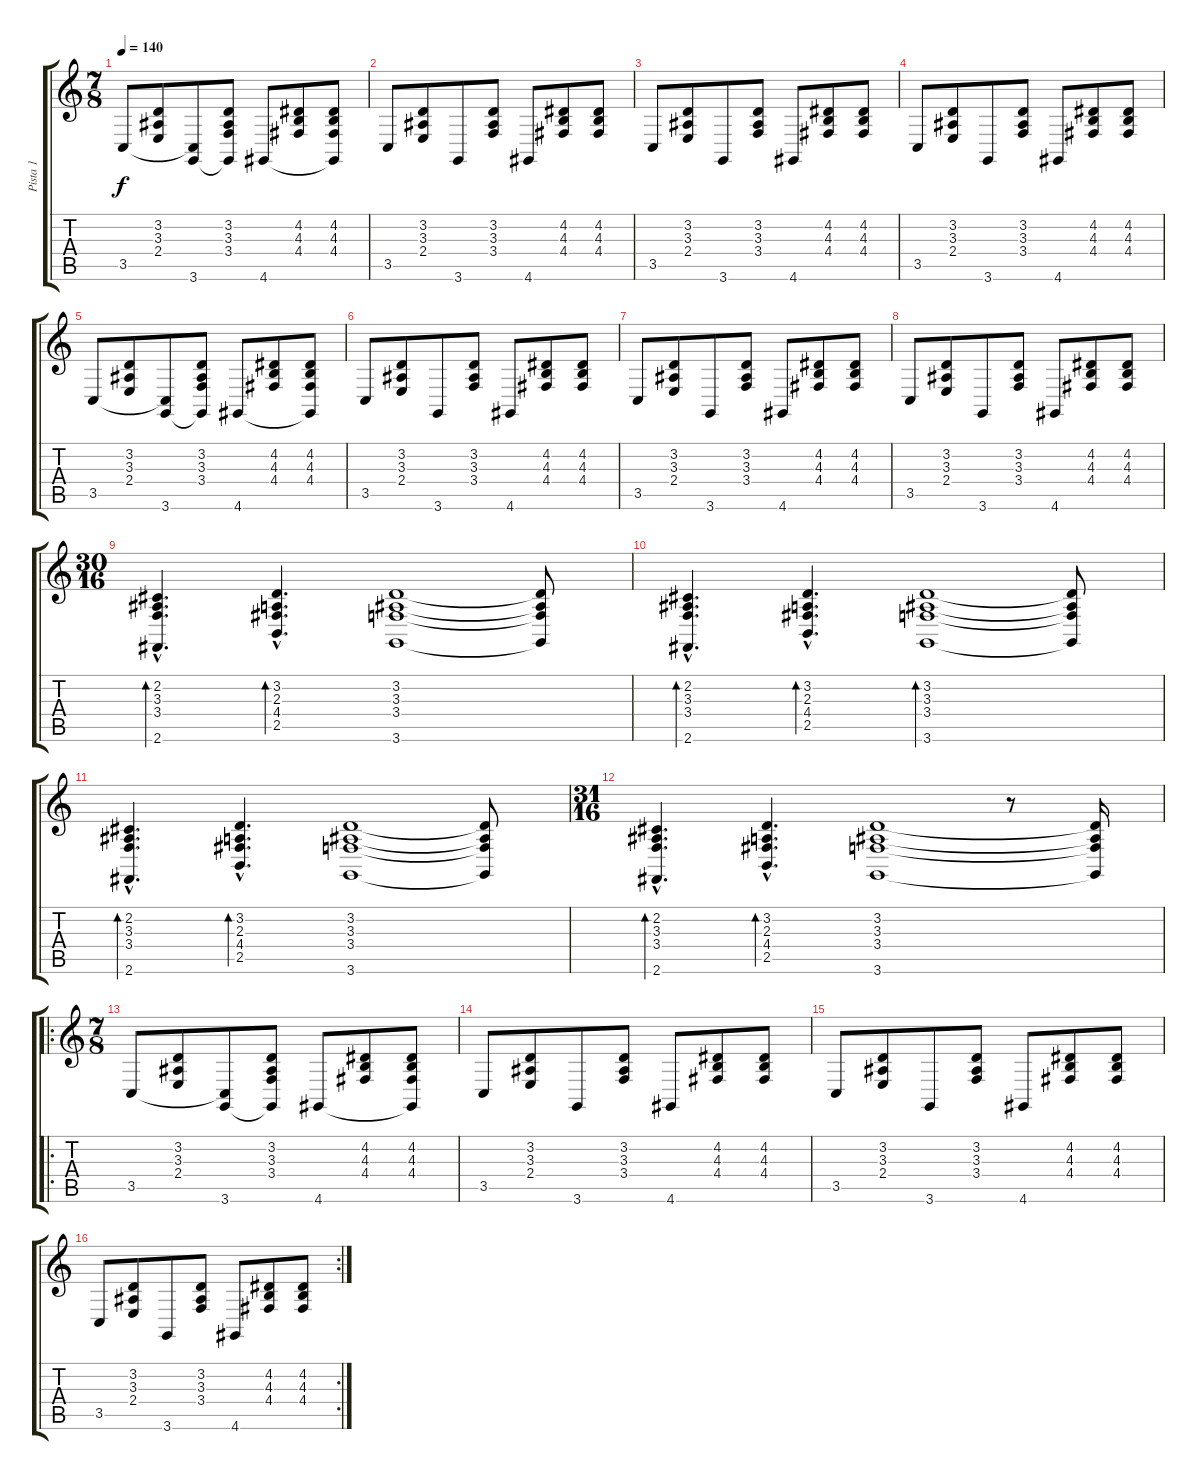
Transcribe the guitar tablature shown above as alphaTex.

\track ("Pista 1" "Pista 1") {instrument electricpiano1}
\staff {score tabs}
\tuning (E4 B3 G3 D3 A2 E2) {hide}
\ts (7 8)
\tempo 140
\clef g2
\ks c
3.5.8{dy f instrument electricpiano1} (3.2 3.3 2.4).8 (3.5{t} 3.6).8 (3.2 3.3 3.4 3.6{t}).8 4.6.8 (4.2 4.3 4.4).8 (4.2 4.3 4.4 4.6{t}).8 |
3.5.8 (3.2 3.3 2.4).8 3.6.8 (3.2 3.3 3.4).8 4.6.8 (4.2 4.3 4.4).8 (4.2 4.3 4.4).8 |
3.5.8 (3.2 3.3 2.4).8 3.6.8 (3.2 3.3 3.4).8 4.6.8 (4.2 4.3 4.4).8 (4.2 4.3 4.4).8 |
3.5.8 (3.2 3.3 2.4).8 3.6.8 (3.2 3.3 3.4).8 4.6.8 (4.2 4.3 4.4).8 (4.2 4.3 4.4).8 |
3.5.8 (3.2 3.3 2.4).8 (3.5{t} 3.6).8 (3.2 3.3 3.4 3.6{t}).8 4.6.8 (4.2 4.3 4.4).8 (4.2 4.3 4.4 4.6{t}).8 |
3.5.8 (3.2 3.3 2.4).8 3.6.8 (3.2 3.3 3.4).8 4.6.8 (4.2 4.3 4.4).8 (4.2 4.3 4.4).8 |
3.5.8 (3.2 3.3 2.4).8 3.6.8 (3.2 3.3 3.4).8 4.6.8 (4.2 4.3 4.4).8 (4.2 4.3 4.4).8 |
3.5.8 (3.2 3.3 2.4).8 3.6.8 (3.2 3.3 3.4).8 4.6.8 (4.2 4.3 4.4).8 (4.2 4.3 4.4).8 |
\ts (30 16)
(2.2{hac} 3.3{hac} 3.4{hac} 2.6{hac}).4{d bd 240} (3.2{hac} 2.3{hac} 4.4{hac} 2.5{hac}).4{d bd 240} (3.2 3.3 3.4 3.6).1 (3.2{t} 3.3{t} 3.4{t} 3.6{t}).8 |
(2.2{hac} 3.3{hac} 3.4{hac} 2.6{hac}).4{d bd 240} (3.2{hac} 2.3{hac} 4.4{hac} 2.5{hac}).4{d bd 240} (3.2 3.3 3.4 3.6).1{bd 240} (3.2{t} 3.3{t} 3.4{t} 3.6{t}).8 |
(2.2{hac} 3.3{hac} 3.4{hac} 2.6{hac}).4{d bd 240} (3.2{hac} 2.3{hac} 4.4{hac} 2.5{hac}).4{d bd 240} (3.2 3.3 3.4 3.6).1 (3.2{t} 3.3{t} 3.4{t} 3.6{t}).8 |
\ts (31 16)
(2.2{hac} 3.3{hac} 3.4{hac} 2.6{hac}).4{d bd 240} (3.2{hac} 2.3{hac} 4.4{hac} 2.5{hac}).4{d bd 240} (3.2 3.3 3.4 3.6).1 r.8 (3.2{t} 3.3{t} 3.4{t} 3.6{t}).16 |
\ro
\ts (7 8)
3.5.8 (3.2 3.3 2.4).8 (3.5{t} 3.6).8 (3.2 3.3 3.4 3.6{t}).8 4.6.8 (4.2 4.3 4.4).8 (4.2 4.3 4.4 4.6{t}).8 |
3.5.8 (3.2 3.3 2.4).8 3.6.8 (3.2 3.3 3.4).8 4.6.8 (4.2 4.3 4.4).8 (4.2 4.3 4.4).8 |
3.5.8 (3.2 3.3 2.4).8 3.6.8 (3.2 3.3 3.4).8 4.6.8 (4.2 4.3 4.4).8 (4.2 4.3 4.4).8 |
\rc 2
3.5.8 (3.2 3.3 2.4).8 3.6.8 (3.2 3.3 3.4).8 4.6.8 (4.2 4.3 4.4).8 (4.2 4.3 4.4).8
